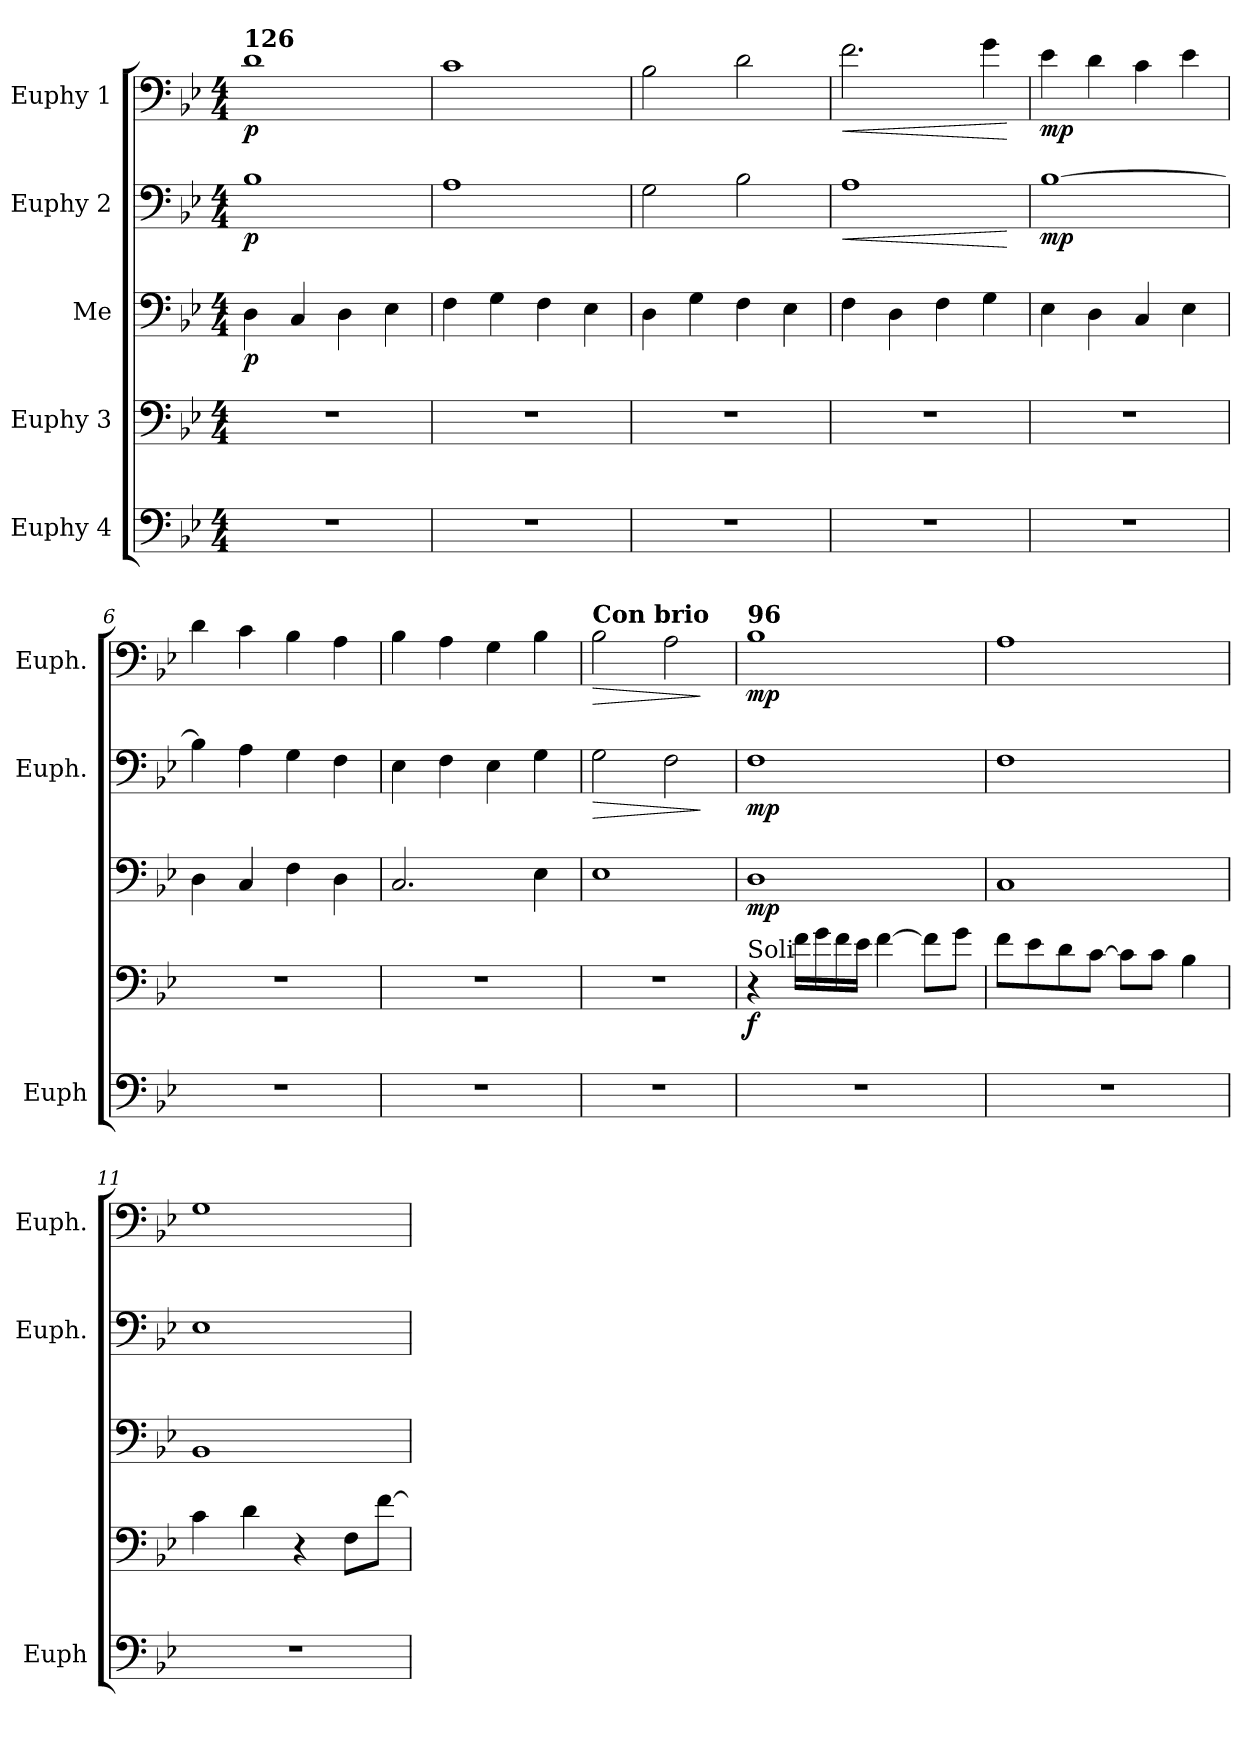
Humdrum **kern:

**kern	**kern	**dynam	**kern	**dynam	**kern	**dynam	**kern	**dynam
*part5	*part4	*part4	*part3	*part3	*part2	*part2	*part1	*part1
*staff5	*staff4	*staff4	*staff3	*staff3	*staff2	*staff2	*staff1	*staff1
*I"Euphy 4	*I"Euphy 3	*	*I"Me	*	*I"Euphy 2	*	*I"Euphy 1	*
*I'Euph	*	*	*	*	*I'Euph.	*	*I'Euph.	*
*clefF4	*clefF4	*	*clefF4	*	*clefF4	*	*clefF4	*
*k[b-e-]	*k[b-e-]	*	*k[b-e-]	*	*k[b-e-]	*	*k[b-e-]	*
*M4/4	*M4/4	*	*M4/4	*	*M4/4	*	*M4/4	*
=1	=1	=1	=1	=1	=1	=1	=1	=1
!	!	!	!	!	!	!	!LO:TX:a:B:t=126	!
!	!	!	!	!LO:DY:b	!	!LO:DY:b	!	!LO:DY:b
1r	1r	.	4D\	p	1B-	p	1d	p
.	.	.	4C/	.	.	.	.	.
.	.	.	4D\	.	.	.	.	.
.	.	.	4E-\	.	.	.	.	.
=2	=2	=2	=2	=2	=2	=2	=2	=2
1r	1r	.	4F\	.	1A	.	1c	.
.	.	.	4G\	.	.	.	.	.
.	.	.	4F\	.	.	.	.	.
.	.	.	4E-\	.	.	.	.	.
=3	=3	=3	=3	=3	=3	=3	=3	=3
1r	1r	.	4D\	.	2G\	.	2B-\	.
.	.	.	4G\	.	.	.	.	.
.	.	.	4F\	.	2B-\	.	2d\	.
.	.	.	4E-\	.	.	.	.	.
=4	=4	=4	=4	=4	=4	=4	=4	=4
!	!	!	!	!	!	!LO:HP:b	!	!LO:HP:b
1r	1r	.	4F\	.	1A	<	2.f\	<
.	.	.	4D\	.	.	.	.	.
.	.	.	4F\	.	.	.	.	.
.	.	.	4G\	.	.	.	4g\	.
.	.	.	.	.	.	[	.	[
=5	=5	=5	=5	=5	=5	=5	=5	=5
!	!	!	!	!	!	!LO:DY:b	!	!LO:DY:b
1r	1r	.	4E-\	.	[1B-	mp	4e-\	mp
.	.	.	4D\	.	.	.	4d\	.
.	.	.	4C/	.	.	.	4c\	.
.	.	.	4E-\	.	.	.	4e-\	.
=6	=6	=6	=6	=6	=6	=6	=6	=6
1r	1r	.	4D\	.	4B-\]	.	4d\	.
.	.	.	4C/	.	4A\	.	4c\	.
.	.	.	4F\	.	4G\	.	4B-\	.
.	.	.	4D\	.	4F\	.	4A\	.
=7	=7	=7	=7	=7	=7	=7	=7	=7
1r	1r	.	2.C/	.	4E-\	.	4B-\	.
.	.	.	.	.	4F\	.	4A\	.
.	.	.	.	.	4E-\	.	4G\	.
.	.	.	4E-\	.	4G\	.	4B-\	.
=8	=8	=8	=8	=8	=8	=8	=8	=8
!	!	!	!	!	!	!	!LO:TX:a:B:t=Con brio	!
!	!	!	!	!	!	!LO:HP:b	!	!LO:HP:b
1r	1r	.	1E-	.	2G\	>	2B-\	>
.	.	.	.	.	2F\	.	2A\	.
.	.	.	.	.	.	]	.	]
!!LO:LB:g=z
=9	=9	=9	=9	=9	=9	=9	=9	=9
!	!	!	!	!	!	!	!LO:TX:a:B:t=96	!
!	!LO:TX:a:t=Soli	!	!	!	!	!	!	!
!	!	!LO:DY:b	!	!LO:DY:b	!	!LO:DY:b	!	!LO:DY:b
1r	4r	f	1D	mp	1F	mp	1B-	mp
.	16f\LL	.	.	.	.	.	.	.
.	16g\	.	.	.	.	.	.	.
.	16f\	.	.	.	.	.	.	.
.	16e-\JJ	.	.	.	.	.	.	.
.	[4f\	.	.	.	.	.	.	.
.	8f\L]	.	.	.	.	.	.	.
.	8g\J	.	.	.	.	.	.	.
=10	=10	=10	=10	=10	=10	=10	=10	=10
1r	8f\L	.	1C	.	1F	.	1A	.
.	8e-\	.	.	.	.	.	.	.
.	8d\	.	.	.	.	.	.	.
.	[8c\J	.	.	.	.	.	.	.
.	8c\L]	.	.	.	.	.	.	.
.	8c\J	.	.	.	.	.	.	.
.	4B-\	.	.	.	.	.	.	.
=11	=11	=11	=11	=11	=11	=11	=11	=11
1r	4c\	.	1BB-	.	1E-	.	1G	.
.	4d\	.	.	.	.	.	.	.
.	4r	.	.	.	.	.	.	.
.	8F\L	.	.	.	.	.	.	.
.	[8f\J	.	.	.	.	.	.	.
=	=	=	=	=	=	=	=	=
*-	*-	*-	*-	*-	*-	*-	*-	*-
